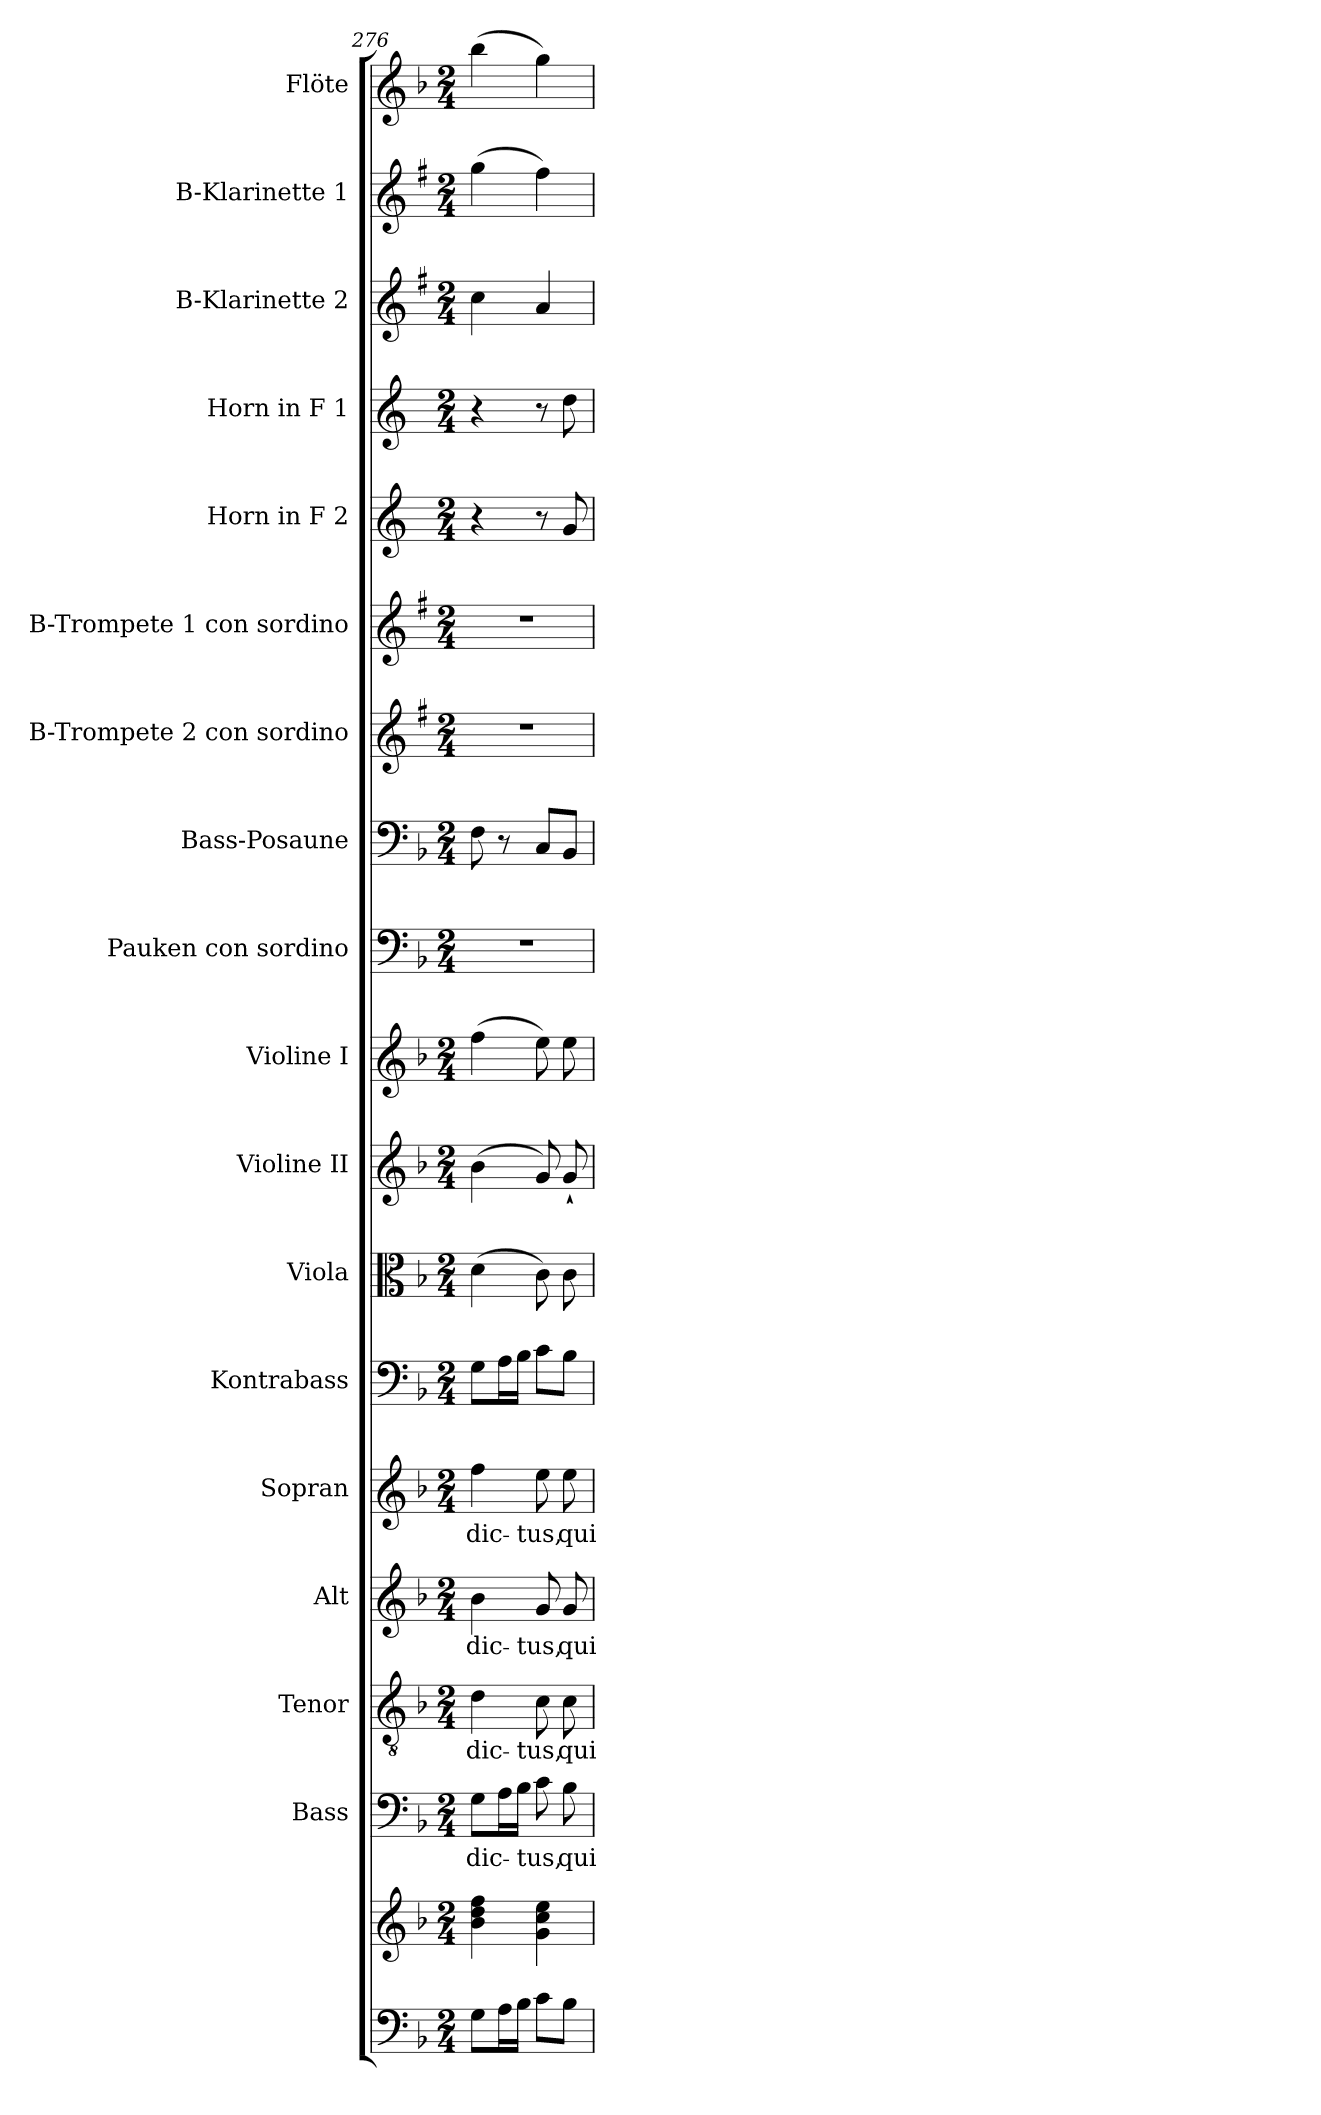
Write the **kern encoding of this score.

**kern	**kern	**kern	**text	**kern	**text	**kern	**text	**kern	**text	**kern	**kern	**kern	**kern	**kern	**kern	**kern	**kern	**kern	**kern	**kern	**kern	**kern
*part18	*part18	*part17	*part17	*part16	*part16	*part15	*part15	*part14	*part14	*part13	*part12	*part11	*part10	*part9	*part8	*part7	*part6	*part5	*part4	*part3	*part2	*part1
*staff19	*staff18	*staff17	*staff17	*staff16	*staff16	*staff15	*staff15	*staff14	*staff14	*staff13	*staff12	*staff11	*staff10	*staff9	*staff8	*staff7	*staff6	*staff5	*staff4	*staff3	*staff2	*staff1
*	*	*I"Bass	*	*I"Tenor	*	*I"Alt	*	*I"Sopran	*	*I"Kontrabass	*I"Viola	*I"Violine II	*I"Violine I	*I"Pauken con sordino	*I"Bass-Posaune	*I"B-Trompete 2 con sordino	*I"B-Trompete 1 con sordino	*I"Horn in F 2	*I"Horn in F 1	*I"B-Klarinette 2	*I"B-Klarinette 1	*I"Flöte
*	*	*I'B.	*	*I'T.	*	*I'A.	*	*I'S.	*	*I'Kb.	*I'Vla.	*I'Vl. II	*I'Vl. I	*I'Pk.	*I'B. Pos.	*I'B Trp. 2	*I'B Trp. 1	*	*	*I'B Kl. 2	*I'B Kl. 1	*I'Fl.
!!LO:PB:g=z
*clefF4	*clefG2	*clefF4	*	*clefGv2	*	*clefG2	*	*clefG2	*	*clefF4	*clefC3	*clefG2	*clefG2	*clefF4	*clefF4	*clefG2	*clefG2	*clefG2	*clefG2	*clefG2	*clefG2	*clefG2
*	*	*	*	*	*	*	*	*	*	*ITrd7c12	*	*	*	*	*	*ITrd1c2	*ITrd1c2	*ITrd4c7	*ITrd4c7	*ITrd1c2	*ITrd1c2	*
*k[b-]	*k[b-]	*k[b-]	*	*k[b-]	*	*k[b-]	*	*k[b-]	*	*k[b-]	*k[b-]	*k[b-]	*k[b-]	*k[b-]	*k[b-]	*k[b-]	*k[b-]	*k[b-]	*k[b-]	*k[b-]	*k[b-]	*k[b-]
*F:	*F:	*F:	*	*F:	*	*F:	*	*F:	*	*F:	*F:	*F:	*F:	*F:	*F:	*F:	*F:	*F:	*F:	*F:	*F:	*F:
*M2/4	*M2/4	*M2/4	*	*M2/4	*	*M2/4	*	*M2/4	*	*M2/4	*M2/4	*M2/4	*M2/4	*M2/4	*M2/4	*M2/4	*M2/4	*M2/4	*M2/4	*M2/4	*M2/4	*M2/4
=276	=276	=276	=276	=276	=276	=276	=276	=276	=276	=276	=276	=276	=276	=276	=276	=276	=276	=276	=276	=276	=276	=276
!	!	!	!LO:LY:b	!	!LO:LY:b	!	!LO:LY:b	!	!LO:LY:b	!	!	!	!	!	!	!	!	!	!	!	!	!
8G\L	4b-\ 4dd\ 4ff\	8G\L	-dic-	4d\	-dic-	4b-\	-dic-	4ff\	-dic-	8GG\L	(>4d\	(>4b-\	(>4ff\	2r	8F\	2r	2r	4r	4r	4b-\	(>4ff\	(>4bb-\
16A\L	.	16A\L	.	.	.	.	.	.	.	16AA\L	.	.	.	.	8r	.	.	.	.	.	.	.
16B-\JJ	.	16B-\JJ	.	.	.	.	.	.	.	16BB-\JJ	.	.	.	.	.	.	.	.	.	.	.	.
!	!	!	!LO:LY:b	!	!LO:LY:b	!	!LO:LY:b	!	!LO:LY:b	!	!	!	!	!	!	!	!	!	!	!	!	!
8c\L	4g\ 4cc\ 4ee\	8c\	-tus,	8c\	-tus,	8g/	-tus,	8ee\	-tus,	8C\L	8c\)	8g/)	8ee\)	.	8C/L	.	.	8r	8r	4g/	4ee\)	4gg\)
!	!	!	!LO:LY:b	!	!LO:LY:b	!	!LO:LY:b	!	!LO:LY:b	!	!	!	!	!	!	!	!	!	!	!	!	!
8B-\J	.	8B-\	qui	8c\	qui	8g/	qui	8ee\	qui	8BB-\J	8c\	8g`</	8ee\	.	8BB-/J	.	.	8c/	8g\	.	.	.
=	=	=	=	=	=	=	=	=	=	=	=	=	=	=	=	=	=	=	=	=	=	=
*-	*-	*-	*-	*-	*-	*-	*-	*-	*-	*-	*-	*-	*-	*-	*-	*-	*-	*-	*-	*-	*-	*-
